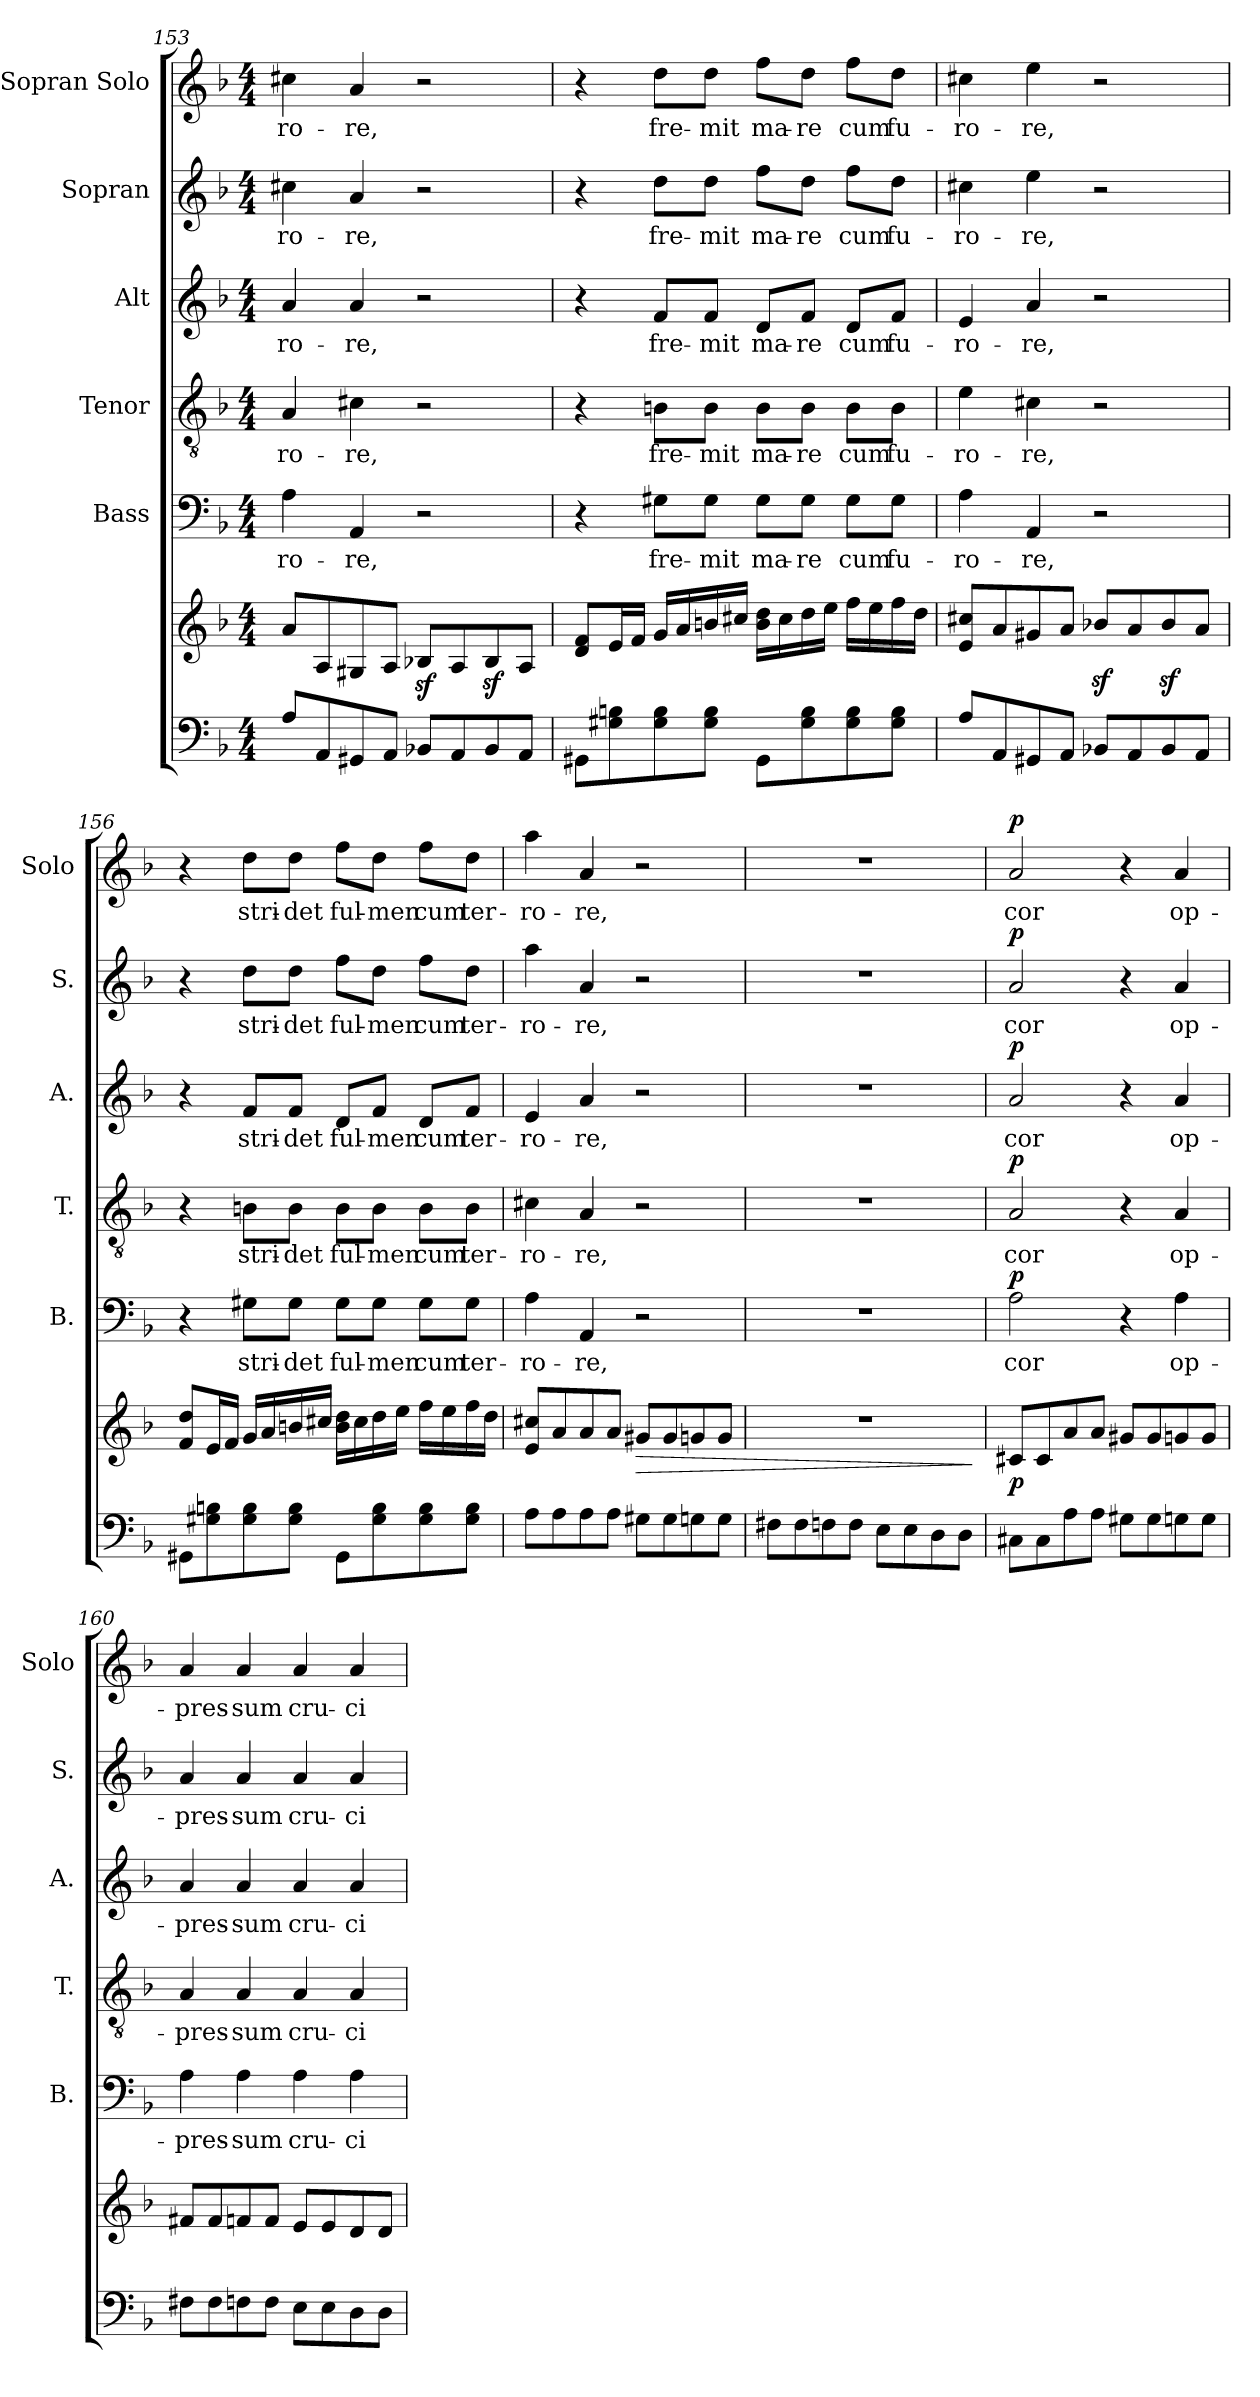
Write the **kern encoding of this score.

**kern	**kern	**dynam	**kern	**text	**dynam	**kern	**text	**dynam	**kern	**text	**dynam	**kern	**text	**dynam	**kern	**text	**dynam
*part6	*part6	*part6	*part5	*part5	*part5	*part4	*part4	*part4	*part3	*part3	*part3	*part2	*part2	*part2	*part1	*part1	*part1
*staff7	*staff6	*staff6/7	*staff5	*staff5	*staff5	*staff4	*staff4	*staff4	*staff3	*staff3	*staff3	*staff2	*staff2	*staff2	*staff1	*staff1	*staff1
*	*	*	*I"Bass	*	*	*I"Tenor	*	*	*I"Alt	*	*	*I"Sopran	*	*	*I"Sopran Solo	*	*
*	*	*	*I'B.	*	*	*I'T.	*	*	*I'A.	*	*	*I'S.	*	*	*I'Solo	*	*
*clefF4	*clefG2	*	*clefF4	*	*	*clefGv2	*	*	*clefG2	*	*	*clefG2	*	*	*clefG2	*	*
*k[b-]	*k[b-]	*	*k[b-]	*	*	*k[b-]	*	*	*k[b-]	*	*	*k[b-]	*	*	*k[b-]	*	*
*F:	*F:	*	*F:	*	*	*F:	*	*	*F:	*	*	*F:	*	*	*F:	*	*
*M4/4	*M4/4	*	*M4/4	*	*	*M4/4	*	*	*M4/4	*	*	*M4/4	*	*	*M4/4	*	*
=153	=153	=153	=153	=153	=153	=153	=153	=153	=153	=153	=153	=153	=153	=153	=153	=153	=153
!	!	!	!	!LO:LY:b	!	!	!LO:LY:b	!	!	!LO:LY:b	!	!	!LO:LY:b	!	!	!LO:LY:b	!
8A/L	8a/L	.	4A\	-ro-	.	4A/	-ro-	.	4a/	-ro-	.	4cc#X\	-ro-	.	4cc#X\	-ro-	.
8AA/	8A/	.	.	.	.	.	.	.	.	.	.	.	.	.	.	.	.
!	!	!	!	!LO:LY:b	!	!	!LO:LY:b	!	!	!LO:LY:b	!	!	!LO:LY:b	!	!	!LO:LY:b	!
8GG#X/	8G#X/	.	4AA/	-re,	.	4c#X\	-re,	.	4a/	-re,	.	4a/	-re,	.	4a/	-re,	.
8AA/J	8A/J	.	.	.	.	.	.	.	.	.	.	.	.	.	.	.	.
8BB-X/L	8B-Xz</L	.	2r	.	.	2r	.	.	2r	.	.	2r	.	.	2r	.	.
8AA/	8A/	.	.	.	.	.	.	.	.	.	.	.	.	.	.	.	.
8BB-/	8B-z</	.	.	.	.	.	.	.	.	.	.	.	.	.	.	.	.
8AA/J	8A/J	.	.	.	.	.	.	.	.	.	.	.	.	.	.	.	.
!!LO:PB:g=z
=154	=154	=154	=154	=154	=154	=154	=154	=154	=154	=154	=154	=154	=154	=154	=154	=154	=154
8GG#X\L	8d/ 8f/L	.	4r	.	.	4r	.	.	4r	.	.	4r	.	.	4r	.	.
8G#X\ 8Bn\	16e/L	.	.	.	.	.	.	.	.	.	.	.	.	.	.	.	.
.	16f/JJ	.	.	.	.	.	.	.	.	.	.	.	.	.	.	.	.
!	!	!	!	!LO:LY:b	!	!	!LO:LY:b	!	!	!LO:LY:b	!	!	!LO:LY:b	!	!	!LO:LY:b	!
8G#\ 8B\	16g/LL	.	8G#X\L	fre-	.	8Bn\L	fre-	.	8f/L	fre-	.	8dd\L	fre-	.	8dd\L	fre-	.
.	16a/	.	.	.	.	.	.	.	.	.	.	.	.	.	.	.	.
!	!	!	!	!LO:LY:b	!	!	!LO:LY:b	!	!	!LO:LY:b	!	!	!LO:LY:b	!	!	!LO:LY:b	!
8G#\ 8B\J	16bn/	.	8G#\J	-mit	.	8B\J	-mit	.	8f/J	-mit	.	8dd\J	-mit	.	8dd\J	-mit	.
.	16cc#X/JJ	.	.	.	.	.	.	.	.	.	.	.	.	.	.	.	.
!	!	!	!	!LO:LY:b	!	!	!LO:LY:b	!	!	!LO:LY:b	!	!	!LO:LY:b	!	!	!LO:LY:b	!
8GG#\L	16b\ 16dd\LL	.	8G#\L	ma-	.	8B\L	ma-	.	8d/L	ma-	.	8ff\L	ma-	.	8ff\L	ma-	.
.	16cc#\	.	.	.	.	.	.	.	.	.	.	.	.	.	.	.	.
!	!	!	!	!LO:LY:b	!	!	!LO:LY:b	!	!	!LO:LY:b	!	!	!LO:LY:b	!	!	!LO:LY:b	!
8G#\ 8B\	16dd\	.	8G#\J	-re	.	8B\J	-re	.	8f/J	-re	.	8dd\J	-re	.	8dd\J	-re	.
.	16ee\JJ	.	.	.	.	.	.	.	.	.	.	.	.	.	.	.	.
!	!	!	!	!LO:LY:b	!	!	!LO:LY:b	!	!	!LO:LY:b	!	!	!LO:LY:b	!	!	!LO:LY:b	!
8G#\ 8B\	16ff\LL	.	8G#\L	cum	.	8B\L	cum	.	8d/L	cum	.	8ff\L	cum	.	8ff\L	cum	.
.	16ee\	.	.	.	.	.	.	.	.	.	.	.	.	.	.	.	.
!	!	!	!	!LO:LY:b	!	!	!LO:LY:b	!	!	!LO:LY:b	!	!	!LO:LY:b	!	!	!LO:LY:b	!
8G#\ 8B\J	16ff\	.	8G#\J	fu-	.	8B\J	fu-	.	8f/J	fu-	.	8dd\J	fu-	.	8dd\J	fu-	.
.	16dd\JJ	.	.	.	.	.	.	.	.	.	.	.	.	.	.	.	.
=155	=155	=155	=155	=155	=155	=155	=155	=155	=155	=155	=155	=155	=155	=155	=155	=155	=155
!	!	!	!	!LO:LY:b	!	!	!LO:LY:b	!	!	!LO:LY:b	!	!	!LO:LY:b	!	!	!LO:LY:b	!
8A/L	8e/ 8cc#X/L	.	4A\	-ro-	.	4e\	-ro-	.	4e/	-ro-	.	4cc#X\	-ro-	.	4cc#X\	-ro-	.
8AA/	8a/	.	.	.	.	.	.	.	.	.	.	.	.	.	.	.	.
!	!	!	!	!LO:LY:b	!	!	!LO:LY:b	!	!	!LO:LY:b	!	!	!LO:LY:b	!	!	!LO:LY:b	!
8GG#X/	8g#X/	.	4AA/	-re,	.	4c#X\	-re,	.	4a/	-re,	.	4ee\	-re,	.	4ee\	-re,	.
8AA/J	8a/J	.	.	.	.	.	.	.	.	.	.	.	.	.	.	.	.
8BB-X/L	8b-Xz</L	.	2r	.	.	2r	.	.	2r	.	.	2r	.	.	2r	.	.
8AA/	8a/	.	.	.	.	.	.	.	.	.	.	.	.	.	.	.	.
8BB-/	8b-z</	.	.	.	.	.	.	.	.	.	.	.	.	.	.	.	.
8AA/J	8a/J	.	.	.	.	.	.	.	.	.	.	.	.	.	.	.	.
=156	=156	=156	=156	=156	=156	=156	=156	=156	=156	=156	=156	=156	=156	=156	=156	=156	=156
8GG#X\L	8f/ 8dd/L	.	4r	.	.	4r	.	.	4r	.	.	4r	.	.	4r	.	.
8G#X\ 8Bn\	16e/L	.	.	.	.	.	.	.	.	.	.	.	.	.	.	.	.
.	16f/JJ	.	.	.	.	.	.	.	.	.	.	.	.	.	.	.	.
!	!	!	!	!LO:LY:b	!	!	!LO:LY:b	!	!	!LO:LY:b	!	!	!LO:LY:b	!	!	!LO:LY:b	!
8G#\ 8B\	16g/LL	.	8G#X\L	stri-	.	8Bn\L	stri-	.	8f/L	stri-	.	8dd\L	stri-	.	8dd\L	stri-	.
.	16a/	.	.	.	.	.	.	.	.	.	.	.	.	.	.	.	.
!	!	!	!	!LO:LY:b	!	!	!LO:LY:b	!	!	!LO:LY:b	!	!	!LO:LY:b	!	!	!LO:LY:b	!
8G#\ 8B\J	16bn/	.	8G#\J	-det	.	8B\J	-det	.	8f/J	-det	.	8dd\J	-det	.	8dd\J	-det	.
.	16cc#X/JJ	.	.	.	.	.	.	.	.	.	.	.	.	.	.	.	.
!	!	!	!	!LO:LY:b	!	!	!LO:LY:b	!	!	!LO:LY:b	!	!	!LO:LY:b	!	!	!LO:LY:b	!
8GG#\L	16b\ 16dd\LL	.	8G#\L	ful-	.	8B\L	ful-	.	8d/L	ful-	.	8ff\L	ful-	.	8ff\L	ful-	.
.	16cc#\	.	.	.	.	.	.	.	.	.	.	.	.	.	.	.	.
!	!	!	!	!LO:LY:b	!	!	!LO:LY:b	!	!	!LO:LY:b	!	!	!LO:LY:b	!	!	!LO:LY:b	!
8G#\ 8B\	16dd\	.	8G#\J	-men	.	8B\J	-men	.	8f/J	-men	.	8dd\J	-men	.	8dd\J	-men	.
.	16ee\JJ	.	.	.	.	.	.	.	.	.	.	.	.	.	.	.	.
!	!	!	!	!LO:LY:b	!	!	!LO:LY:b	!	!	!LO:LY:b	!	!	!LO:LY:b	!	!	!LO:LY:b	!
8G#\ 8B\	16ff\LL	.	8G#\L	cum	.	8B\L	cum	.	8d/L	cum	.	8ff\L	cum	.	8ff\L	cum	.
.	16ee\	.	.	.	.	.	.	.	.	.	.	.	.	.	.	.	.
!	!	!	!	!LO:LY:b	!	!	!LO:LY:b	!	!	!LO:LY:b	!	!	!LO:LY:b	!	!	!LO:LY:b	!
8G#\ 8B\J	16ff\	.	8G#\J	ter-	.	8B\J	ter-	.	8f/J	ter-	.	8dd\J	ter-	.	8dd\J	ter-	.
.	16dd\JJ	.	.	.	.	.	.	.	.	.	.	.	.	.	.	.	.
!!LO:LB:g=z
=157	=157	=157	=157	=157	=157	=157	=157	=157	=157	=157	=157	=157	=157	=157	=157	=157	=157
!	!	!	!	!LO:LY:b	!	!	!LO:LY:b	!	!	!LO:LY:b	!	!	!LO:LY:b	!	!	!LO:LY:b	!
8A\L	8e/ 8cc#X/L	.	4A\	-ro-	.	4c#X\	-ro-	.	4e/	-ro-	.	4aa\	-ro-	.	4aa\	-ro-	.
8A\	8a/	.	.	.	.	.	.	.	.	.	.	.	.	.	.	.	.
!	!	!	!	!LO:LY:b	!	!	!LO:LY:b	!	!	!LO:LY:b	!	!	!LO:LY:b	!	!	!LO:LY:b	!
8A\	8a/	.	4AA/	-re,	.	4A/	-re,	.	4a/	-re,	.	4a/	-re,	.	4a/	-re,	.
8A\J	8a/J	.	.	.	.	.	.	.	.	.	.	.	.	.	.	.	.
!	!	!LO:HP:b	!	!	!	!	!	!	!	!	!	!	!	!	!	!	!
8G#X\L	8g#X/L	>	2r	.	.	2r	.	.	2r	.	.	2r	.	.	2r	.	.
8G#\	8g#/	.	.	.	.	.	.	.	.	.	.	.	.	.	.	.	.
8Gn\	8gn/	.	.	.	.	.	.	.	.	.	.	.	.	.	.	.	.
8G\J	8g/J	.	.	.	.	.	.	.	.	.	.	.	.	.	.	.	.
=158	=158	=158	=158	=158	=158	=158	=158	=158	=158	=158	=158	=158	=158	=158	=158	=158	=158
8F#X\L	1r	.	1r	.	.	1r	.	.	1r	.	.	1r	.	.	1r	.	.
8F#\	.	.	.	.	.	.	.	.	.	.	.	.	.	.	.	.	.
8Fn\	.	.	.	.	.	.	.	.	.	.	.	.	.	.	.	.	.
8F\J	.	.	.	.	.	.	.	.	.	.	.	.	.	.	.	.	.
8E\L	.	.	.	.	.	.	.	.	.	.	.	.	.	.	.	.	.
8E\	.	.	.	.	.	.	.	.	.	.	.	.	.	.	.	.	.
8D\	.	.	.	.	.	.	.	.	.	.	.	.	.	.	.	.	.
8D\J	.	.	.	.	.	.	.	.	.	.	.	.	.	.	.	.	.
.	.	]	.	.	.	.	.	.	.	.	.	.	.	.	.	.	.
=159	=159	=159	=159	=159	=159	=159	=159	=159	=159	=159	=159	=159	=159	=159	=159	=159	=159
!	!	!LO:DY:b	!	!LO:LY:b	!LO:DY:a	!	!LO:LY:b	!LO:DY:a	!	!LO:LY:b	!LO:DY:a	!	!LO:LY:b	!LO:DY:a	!	!LO:LY:b	!LO:DY:a
8C#X\L	8c#X/L	p	2A\	cor	p	2A/	cor	p	2a/	cor	p	2a/	cor	p	2a/	cor	p
8C#\	8c#/	.	.	.	.	.	.	.	.	.	.	.	.	.	.	.	.
8A\	8a/	.	.	.	.	.	.	.	.	.	.	.	.	.	.	.	.
8A\J	8a/J	.	.	.	.	.	.	.	.	.	.	.	.	.	.	.	.
8G#X\L	8g#X/L	.	4r	.	.	4r	.	.	4r	.	.	4r	.	.	4r	.	.
8G#\	8g#/	.	.	.	.	.	.	.	.	.	.	.	.	.	.	.	.
!	!	!	!	!LO:LY:b	!	!	!LO:LY:b	!	!	!LO:LY:b	!	!	!LO:LY:b	!	!	!LO:LY:b	!
8Gn\	8gn/	.	4A\	op-	.	4A/	op-	.	4a/	op-	.	4a/	op-	.	4a/	op-	.
8G\J	8g/J	.	.	.	.	.	.	.	.	.	.	.	.	.	.	.	.
=160	=160	=160	=160	=160	=160	=160	=160	=160	=160	=160	=160	=160	=160	=160	=160	=160	=160
!	!	!	!	!LO:LY:b	!	!	!LO:LY:b	!	!	!LO:LY:b	!	!	!LO:LY:b	!	!	!LO:LY:b	!
8F#X\L	8f#X/L	.	4A\	-pres-	.	4A/	-pres-	.	4a/	-pres-	.	4a/	-pres-	.	4a/	-pres-	.
8F#\	8f#/	.	.	.	.	.	.	.	.	.	.	.	.	.	.	.	.
!	!	!	!	!LO:LY:b	!	!	!LO:LY:b	!	!	!LO:LY:b	!	!	!LO:LY:b	!	!	!LO:LY:b	!
8Fn\	8fn/	.	4A\	-sum	.	4A/	-sum	.	4a/	-sum	.	4a/	-sum	.	4a/	-sum	.
8F\J	8f/J	.	.	.	.	.	.	.	.	.	.	.	.	.	.	.	.
!	!	!	!	!LO:LY:b	!	!	!LO:LY:b	!	!	!LO:LY:b	!	!	!LO:LY:b	!	!	!LO:LY:b	!
8E\L	8e/L	.	4A\	cru-	.	4A/	cru-	.	4a/	cru-	.	4a/	cru-	.	4a/	cru-	.
8E\	8e/	.	.	.	.	.	.	.	.	.	.	.	.	.	.	.	.
!	!	!	!	!LO:LY:b	!	!	!LO:LY:b	!	!	!LO:LY:b	!	!	!LO:LY:b	!	!	!LO:LY:b	!
8D\	8d/	.	4A\	-ci-	.	4A/	-ci-	.	4a/	-ci-	.	4a/	-ci-	.	4a/	-ci-	.
8D\J	8d/J	.	.	.	.	.	.	.	.	.	.	.	.	.	.	.	.
=	=	=	=	=	=	=	=	=	=	=	=	=	=	=	=	=	=
*-	*-	*-	*-	*-	*-	*-	*-	*-	*-	*-	*-	*-	*-	*-	*-	*-	*-
